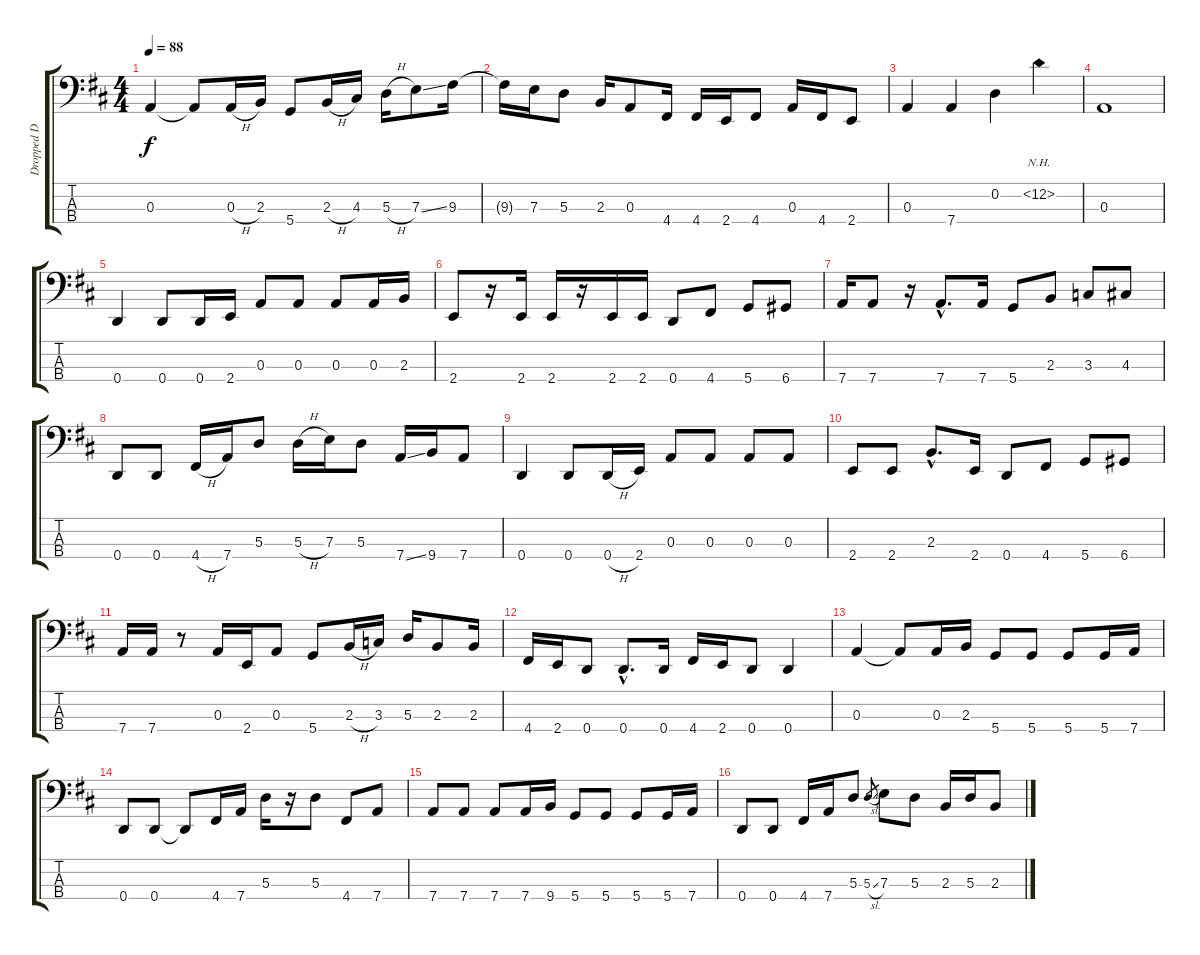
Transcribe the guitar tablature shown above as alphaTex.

\track ("Dropped D bass" "Dropped D ") {instrument electricbasspick}
\staff {score tabs}
\tuning (G2 D2 A1 D1) {hide}
\ts (4 4)
\tempo 88
\clef f4
\ks d
0.3.4{dy f} 0.3{t}.8 0.3{h}.16 2.3.16 5.4.8 2.3{h}.16 4.3.16 5.3{h}.16 7.3{ss}.8 9.3.16 |
9.3{t}.16 7.3.16 5.3.8 2.3.16 0.3.8 4.4.16 4.4.16 2.4.16 4.4.8 0.3.16 4.4.16 2.4.8 |
0.3.4 7.4.4 0.2.4 12.2{nh}.4 |
0.3.1 |
0.4.4 0.4.8 0.4.16 2.4.16 0.3.8 0.3.8 0.3.8 0.3.16 2.3.16 |
2.4.8 r.16 2.4.16 2.4.16 r.16 2.4.16 2.4.16 0.4.8 4.4.8 5.4.8 6.4.8 |
7.4.16 7.4.8 r.16 7.4{hac}.8{d} 7.4.16 5.4.8 2.3.8 3.3.8 4.3.8 |
0.4.8 0.4.8 4.4{h}.16 7.4.16 5.3.8 5.3{h}.16 7.3.16 5.3.8 7.4{ss}.16 9.4.16 7.4.8 |
0.4.4 0.4.8 0.4{h}.16 2.4.16 0.3.8 0.3.8 0.3.8 0.3.8 |
2.4.8 2.4.8 2.3{hac}.8{d} 2.4.16 0.4.8 4.4.8 5.4.8 6.4.8 |
7.4.16 7.4.16 r.8 0.3.16 2.4.16 0.3.8 5.4.8 2.3{h}.16 3.3.16 5.3.16 2.3.8 2.3.16 |
4.4.16 2.4.16 0.4.8 0.4{hac}.8{d} 0.4.16 4.4.16 2.4.16 0.4.8 0.4.4 |
0.3.4 0.3{t}.8 0.3.16 2.3.16 5.4.8 5.4.8 5.4.8 5.4.16 7.4.16 |
0.4.8 0.4.8 0.4{t}.8 4.4.16 7.4.16 5.3.16 r.16 5.3.8 4.4.8 7.4.8 |
7.4.8 7.4.8 7.4.8 7.4.16 9.4.16 5.4.8 5.4.8 5.4.8 5.4.16 7.4.16 |
0.4.8 0.4.8 4.4.16 7.4.16 5.3.8 5.3{sl}.8{gr} 7.3.8 5.3.8 2.3.16 5.3.16 2.3.8
